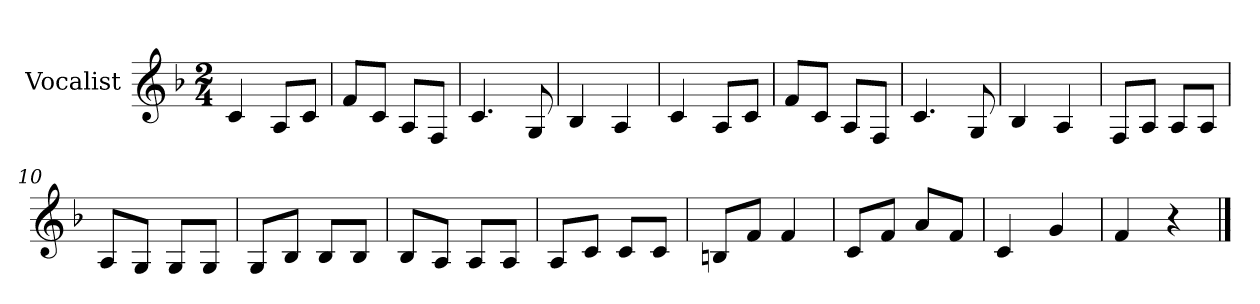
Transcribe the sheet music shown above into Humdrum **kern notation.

**kern
*part1
*staff1
*I"Vocalist
*k[b-]
*F:
*M2/4
=1
4c
8AL
8cJ
=2
8fL
8cJ
8AL
8FJ
=3
4.c
8G
=4
4B-
4A
=5
4c
8AL
8cJ
=6
8fL
8cJ
8AL
8FJ
=7
4.c
8G
=8
4B-
4A
=9
8FL
8AJ
8AL
8AJ
=10
8AL
8GJ
8GL
8GJ
=11
8GL
8B-J
8B-L
8B-J
=12
8B-L
8AJ
8AL
8AJ
=13
8AL
8cJ
8cL
8cJ
=14
8BnL
8fJ
4f
=15
8cL
8fJ
8aL
8fJ
=16
4c
4g
=17
4f
4r
==
*-
